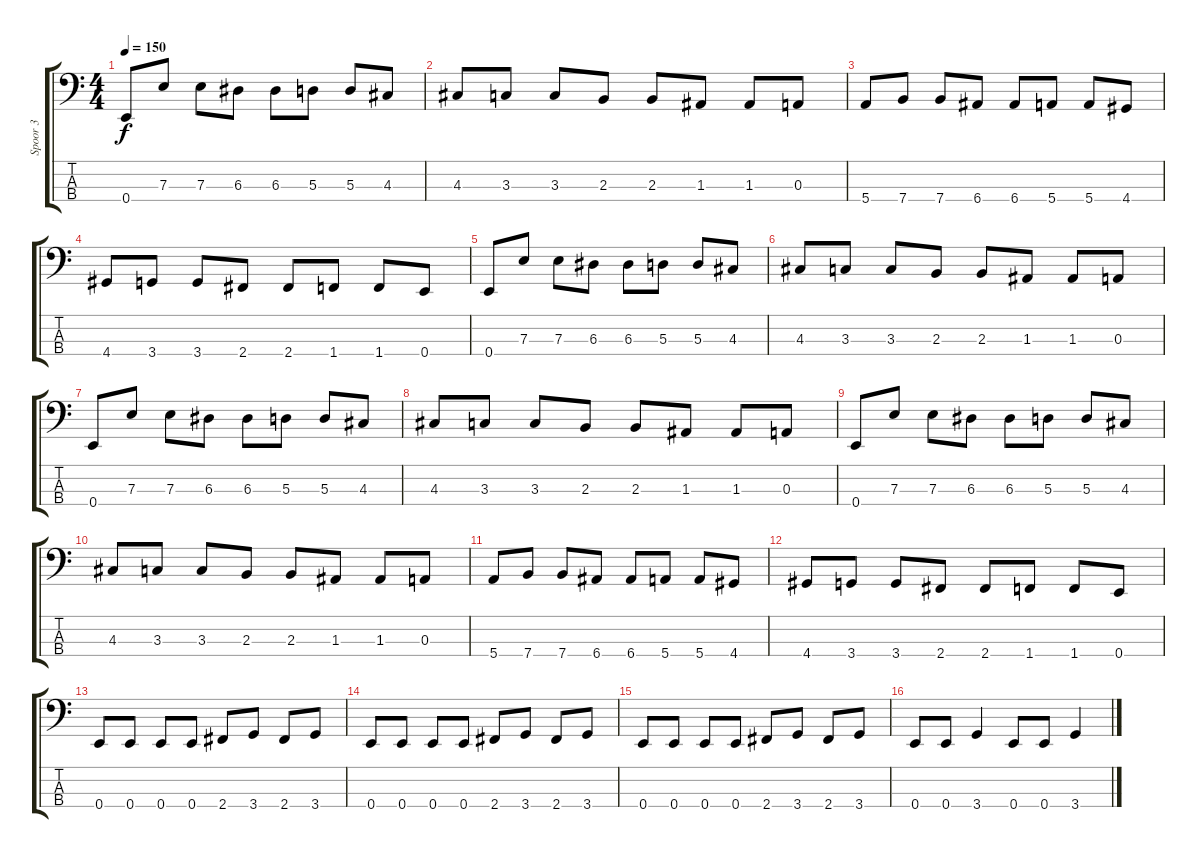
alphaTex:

\track ("Spoor 3" "Spoor 3") {instrument electricbassfinger}
\staff {score tabs}
\tuning (G2 D2 A1 E1) {hide}
\ts (4 4)
\tempo 150
\clef f4
\ks c
0.4.8{dy f} 7.3.8 7.3.8 6.3.8 6.3.8 5.3.8 5.3.8 4.3.8 |
4.3.8 3.3.8 3.3.8 2.3.8 2.3.8 1.3.8 1.3.8 0.3.8 |
5.4.8 7.4.8 7.4.8 6.4.8 6.4.8 5.4.8 5.4.8 4.4.8 |
4.4.8 3.4.8 3.4.8 2.4.8 2.4.8 1.4.8 1.4.8 0.4.8 |
0.4.8 7.3.8 7.3.8 6.3.8 6.3.8 5.3.8 5.3.8 4.3.8 |
4.3.8 3.3.8 3.3.8 2.3.8 2.3.8 1.3.8 1.3.8 0.3.8 |
0.4.8 7.3.8 7.3.8 6.3.8 6.3.8 5.3.8 5.3.8 4.3.8 |
4.3.8 3.3.8 3.3.8 2.3.8 2.3.8 1.3.8 1.3.8 0.3.8 |
0.4.8 7.3.8 7.3.8 6.3.8 6.3.8 5.3.8 5.3.8 4.3.8 |
4.3.8 3.3.8 3.3.8 2.3.8 2.3.8 1.3.8 1.3.8 0.3.8 |
5.4.8 7.4.8 7.4.8 6.4.8 6.4.8 5.4.8 5.4.8 4.4.8 |
4.4.8 3.4.8 3.4.8 2.4.8 2.4.8 1.4.8 1.4.8 0.4.8 |
0.4.8 0.4.8 0.4.8 0.4.8 2.4.8 3.4.8 2.4.8 3.4.8 |
0.4.8 0.4.8 0.4.8 0.4.8 2.4.8 3.4.8 2.4.8 3.4.8 |
0.4.8 0.4.8 0.4.8 0.4.8 2.4.8 3.4.8 2.4.8 3.4.8 |
0.4.8 0.4.8 3.4.4 0.4.8 0.4.8 3.4.4
